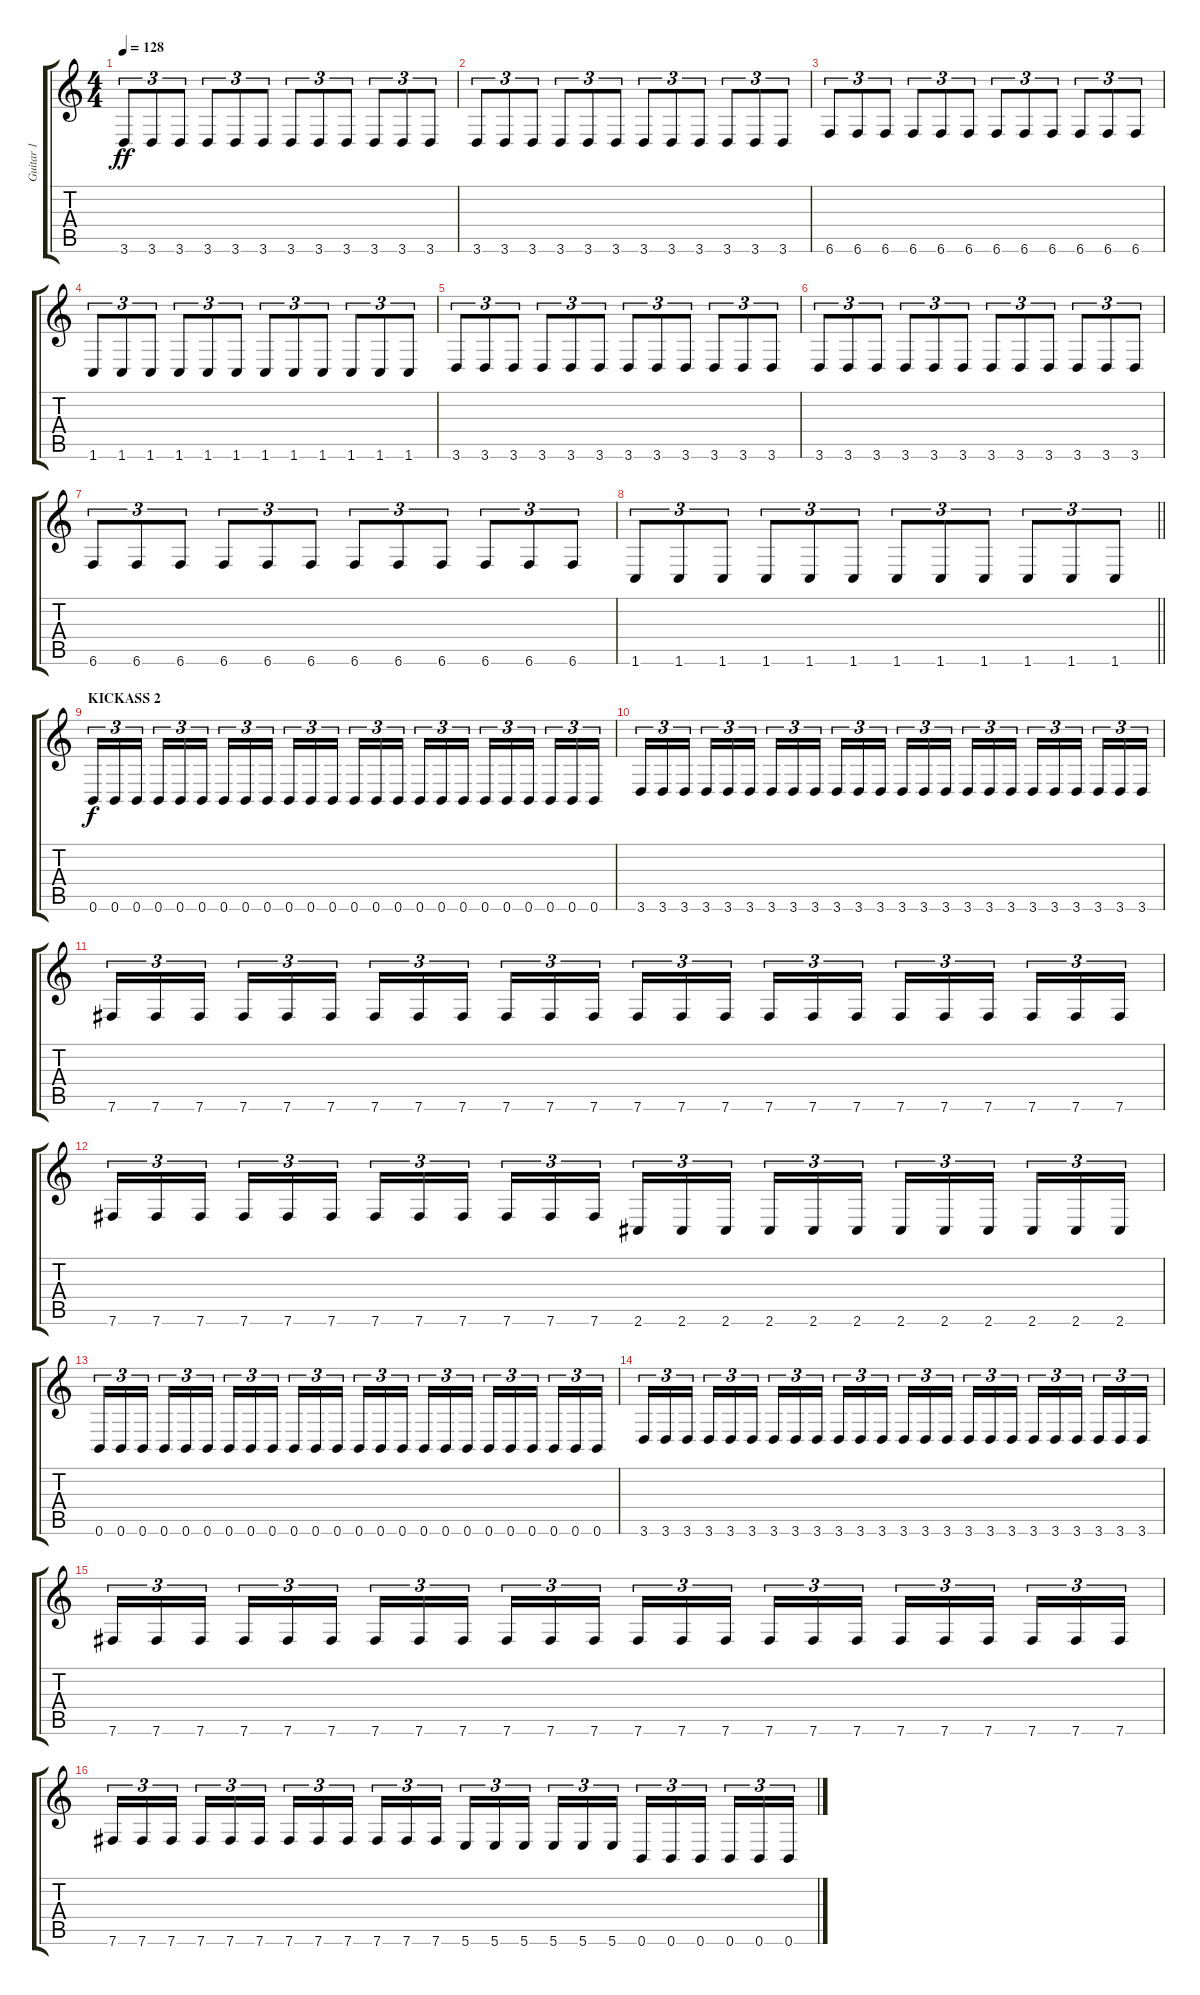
\track ("Guitar 1" "Guitar 1") {instrument distortionguitar}
\staff {score tabs}
\tuning (B3 Gb3 D3 A2 E2 B1) {hide}
\ts (4 4)
\tempo 128
\clef g2
\ks c
3.6.8{tu (3 2) dy ff} 3.6.8{tu (3 2)} 3.6.8{tu (3 2)} 3.6.8{tu (3 2)} 3.6.8{tu (3 2)} 3.6.8{tu (3 2)} 3.6.8{tu (3 2)} 3.6.8{tu (3 2)} 3.6.8{tu (3 2)} 3.6.8{tu (3 2)} 3.6.8{tu (3 2)} 3.6.8{tu (3 2)} |
3.6.8{tu (3 2)} 3.6.8{tu (3 2)} 3.6.8{tu (3 2)} 3.6.8{tu (3 2)} 3.6.8{tu (3 2)} 3.6.8{tu (3 2)} 3.6.8{tu (3 2)} 3.6.8{tu (3 2)} 3.6.8{tu (3 2)} 3.6.8{tu (3 2)} 3.6.8{tu (3 2)} 3.6.8{tu (3 2)} |
6.6.8{tu (3 2)} 6.6.8{tu (3 2)} 6.6.8{tu (3 2)} 6.6.8{tu (3 2)} 6.6.8{tu (3 2)} 6.6.8{tu (3 2)} 6.6.8{tu (3 2)} 6.6.8{tu (3 2)} 6.6.8{tu (3 2)} 6.6.8{tu (3 2)} 6.6.8{tu (3 2)} 6.6.8{tu (3 2)} |
1.6.8{tu (3 2)} 1.6.8{tu (3 2)} 1.6.8{tu (3 2)} 1.6.8{tu (3 2)} 1.6.8{tu (3 2)} 1.6.8{tu (3 2)} 1.6.8{tu (3 2)} 1.6.8{tu (3 2)} 1.6.8{tu (3 2)} 1.6.8{tu (3 2)} 1.6.8{tu (3 2)} 1.6.8{tu (3 2)} |
3.6.8{tu (3 2)} 3.6.8{tu (3 2)} 3.6.8{tu (3 2)} 3.6.8{tu (3 2)} 3.6.8{tu (3 2)} 3.6.8{tu (3 2)} 3.6.8{tu (3 2)} 3.6.8{tu (3 2)} 3.6.8{tu (3 2)} 3.6.8{tu (3 2)} 3.6.8{tu (3 2)} 3.6.8{tu (3 2)} |
3.6.8{tu (3 2)} 3.6.8{tu (3 2)} 3.6.8{tu (3 2)} 3.6.8{tu (3 2)} 3.6.8{tu (3 2)} 3.6.8{tu (3 2)} 3.6.8{tu (3 2)} 3.6.8{tu (3 2)} 3.6.8{tu (3 2)} 3.6.8{tu (3 2)} 3.6.8{tu (3 2)} 3.6.8{tu (3 2)} |
6.6.8{tu (3 2)} 6.6.8{tu (3 2)} 6.6.8{tu (3 2)} 6.6.8{tu (3 2)} 6.6.8{tu (3 2)} 6.6.8{tu (3 2)} 6.6.8{tu (3 2)} 6.6.8{tu (3 2)} 6.6.8{tu (3 2)} 6.6.8{tu (3 2)} 6.6.8{tu (3 2)} 6.6.8{tu (3 2)} |
\barLineRight lightlight
1.6.8{tu (3 2)} 1.6.8{tu (3 2)} 1.6.8{tu (3 2)} 1.6.8{tu (3 2)} 1.6.8{tu (3 2)} 1.6.8{tu (3 2)} 1.6.8{tu (3 2)} 1.6.8{tu (3 2)} 1.6.8{tu (3 2)} 1.6.8{tu (3 2)} 1.6.8{tu (3 2)} 1.6.8{tu (3 2)} |
\section ("" "KICKASS 2")
0.6.16{tu (3 2) dy f} 0.6.16{tu (3 2)} 0.6.16{tu (3 2) beam splitsecondary} 0.6.16{tu (3 2)} 0.6.16{tu (3 2)} 0.6.16{tu (3 2)} 0.6.16{tu (3 2)} 0.6.16{tu (3 2)} 0.6.16{tu (3 2) beam splitsecondary} 0.6.16{tu (3 2)} 0.6.16{tu (3 2)} 0.6.16{tu (3 2)} 0.6.16{tu (3 2)} 0.6.16{tu (3 2)} 0.6.16{tu (3 2) beam splitsecondary} 0.6.16{tu (3 2)} 0.6.16{tu (3 2)} 0.6.16{tu (3 2)} 0.6.16{tu (3 2)} 0.6.16{tu (3 2)} 0.6.16{tu (3 2) beam splitsecondary} 0.6.16{tu (3 2)} 0.6.16{tu (3 2)} 0.6.16{tu (3 2)} |
3.6.16{tu (3 2)} 3.6.16{tu (3 2)} 3.6.16{tu (3 2) beam splitsecondary} 3.6.16{tu (3 2)} 3.6.16{tu (3 2)} 3.6.16{tu (3 2)} 3.6.16{tu (3 2)} 3.6.16{tu (3 2)} 3.6.16{tu (3 2) beam splitsecondary} 3.6.16{tu (3 2)} 3.6.16{tu (3 2)} 3.6.16{tu (3 2)} 3.6.16{tu (3 2)} 3.6.16{tu (3 2)} 3.6.16{tu (3 2) beam splitsecondary} 3.6.16{tu (3 2)} 3.6.16{tu (3 2)} 3.6.16{tu (3 2)} 3.6.16{tu (3 2)} 3.6.16{tu (3 2)} 3.6.16{tu (3 2) beam splitsecondary} 3.6.16{tu (3 2)} 3.6.16{tu (3 2)} 3.6.16{tu (3 2)} |
7.6.16{tu (3 2)} 7.6.16{tu (3 2)} 7.6.16{tu (3 2) beam splitsecondary} 7.6.16{tu (3 2)} 7.6.16{tu (3 2)} 7.6.16{tu (3 2)} 7.6.16{tu (3 2)} 7.6.16{tu (3 2)} 7.6.16{tu (3 2) beam splitsecondary} 7.6.16{tu (3 2)} 7.6.16{tu (3 2)} 7.6.16{tu (3 2)} 7.6.16{tu (3 2)} 7.6.16{tu (3 2)} 7.6.16{tu (3 2) beam splitsecondary} 7.6.16{tu (3 2)} 7.6.16{tu (3 2)} 7.6.16{tu (3 2)} 7.6.16{tu (3 2)} 7.6.16{tu (3 2)} 7.6.16{tu (3 2) beam splitsecondary} 7.6.16{tu (3 2)} 7.6.16{tu (3 2)} 7.6.16{tu (3 2)} |
7.6.16{tu (3 2)} 7.6.16{tu (3 2)} 7.6.16{tu (3 2) beam splitsecondary} 7.6.16{tu (3 2)} 7.6.16{tu (3 2)} 7.6.16{tu (3 2)} 7.6.16{tu (3 2)} 7.6.16{tu (3 2)} 7.6.16{tu (3 2) beam splitsecondary} 7.6.16{tu (3 2)} 7.6.16{tu (3 2)} 7.6.16{tu (3 2)} 2.6.16{tu (3 2)} 2.6.16{tu (3 2)} 2.6.16{tu (3 2) beam splitsecondary} 2.6.16{tu (3 2)} 2.6.16{tu (3 2)} 2.6.16{tu (3 2)} 2.6.16{tu (3 2)} 2.6.16{tu (3 2)} 2.6.16{tu (3 2) beam splitsecondary} 2.6.16{tu (3 2)} 2.6.16{tu (3 2)} 2.6.16{tu (3 2)} |
0.6.16{tu (3 2)} 0.6.16{tu (3 2)} 0.6.16{tu (3 2) beam splitsecondary} 0.6.16{tu (3 2)} 0.6.16{tu (3 2)} 0.6.16{tu (3 2)} 0.6.16{tu (3 2)} 0.6.16{tu (3 2)} 0.6.16{tu (3 2) beam splitsecondary} 0.6.16{tu (3 2)} 0.6.16{tu (3 2)} 0.6.16{tu (3 2)} 0.6.16{tu (3 2)} 0.6.16{tu (3 2)} 0.6.16{tu (3 2) beam splitsecondary} 0.6.16{tu (3 2)} 0.6.16{tu (3 2)} 0.6.16{tu (3 2)} 0.6.16{tu (3 2)} 0.6.16{tu (3 2)} 0.6.16{tu (3 2) beam splitsecondary} 0.6.16{tu (3 2)} 0.6.16{tu (3 2)} 0.6.16{tu (3 2)} |
3.6.16{tu (3 2)} 3.6.16{tu (3 2)} 3.6.16{tu (3 2) beam splitsecondary} 3.6.16{tu (3 2)} 3.6.16{tu (3 2)} 3.6.16{tu (3 2)} 3.6.16{tu (3 2)} 3.6.16{tu (3 2)} 3.6.16{tu (3 2) beam splitsecondary} 3.6.16{tu (3 2)} 3.6.16{tu (3 2)} 3.6.16{tu (3 2)} 3.6.16{tu (3 2)} 3.6.16{tu (3 2)} 3.6.16{tu (3 2) beam splitsecondary} 3.6.16{tu (3 2)} 3.6.16{tu (3 2)} 3.6.16{tu (3 2)} 3.6.16{tu (3 2)} 3.6.16{tu (3 2)} 3.6.16{tu (3 2) beam splitsecondary} 3.6.16{tu (3 2)} 3.6.16{tu (3 2)} 3.6.16{tu (3 2)} |
7.6.16{tu (3 2)} 7.6.16{tu (3 2)} 7.6.16{tu (3 2) beam splitsecondary} 7.6.16{tu (3 2)} 7.6.16{tu (3 2)} 7.6.16{tu (3 2)} 7.6.16{tu (3 2)} 7.6.16{tu (3 2)} 7.6.16{tu (3 2) beam splitsecondary} 7.6.16{tu (3 2)} 7.6.16{tu (3 2)} 7.6.16{tu (3 2)} 7.6.16{tu (3 2)} 7.6.16{tu (3 2)} 7.6.16{tu (3 2) beam splitsecondary} 7.6.16{tu (3 2)} 7.6.16{tu (3 2)} 7.6.16{tu (3 2)} 7.6.16{tu (3 2)} 7.6.16{tu (3 2)} 7.6.16{tu (3 2) beam splitsecondary} 7.6.16{tu (3 2)} 7.6.16{tu (3 2)} 7.6.16{tu (3 2)} |
7.6.16{tu (3 2)} 7.6.16{tu (3 2)} 7.6.16{tu (3 2) beam splitsecondary} 7.6.16{tu (3 2)} 7.6.16{tu (3 2)} 7.6.16{tu (3 2)} 7.6.16{tu (3 2)} 7.6.16{tu (3 2)} 7.6.16{tu (3 2) beam splitsecondary} 7.6.16{tu (3 2)} 7.6.16{tu (3 2)} 7.6.16{tu (3 2)} 5.6.16{tu (3 2)} 5.6.16{tu (3 2)} 5.6.16{tu (3 2) beam splitsecondary} 5.6.16{tu (3 2)} 5.6.16{tu (3 2)} 5.6.16{tu (3 2)} 0.6.16{tu (3 2)} 0.6.16{tu (3 2)} 0.6.16{tu (3 2) beam splitsecondary} 0.6.16{tu (3 2)} 0.6.16{tu (3 2)} 0.6.16{tu (3 2)}
